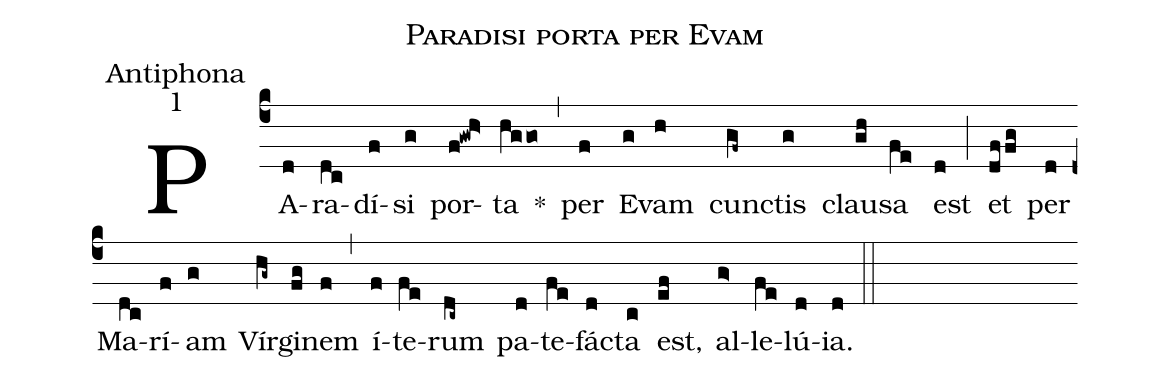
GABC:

name:Paradisi porta per Evam;
office-part:Antiphona;
mode:1;
%%
(c4)
PA(d)ra(dc)dí(f)si(g) por(f!gwh>)ta(hggo) *(,)
per(f) E(g)vam(h) cunc(gf~)tis(g) clau(gh)sa(fe) est(d) (;)
et(df/fg) per(d) Ma(dc)rí(f)am(g) Vír(hg~)gi(fg)nem(f) (,)
í(f)te(fe)rum(dc~) pa(d)te(fe)fác(d)ta(c) est,(ef) al(g>)le(fe)lú(d)ia.(d) (::)
